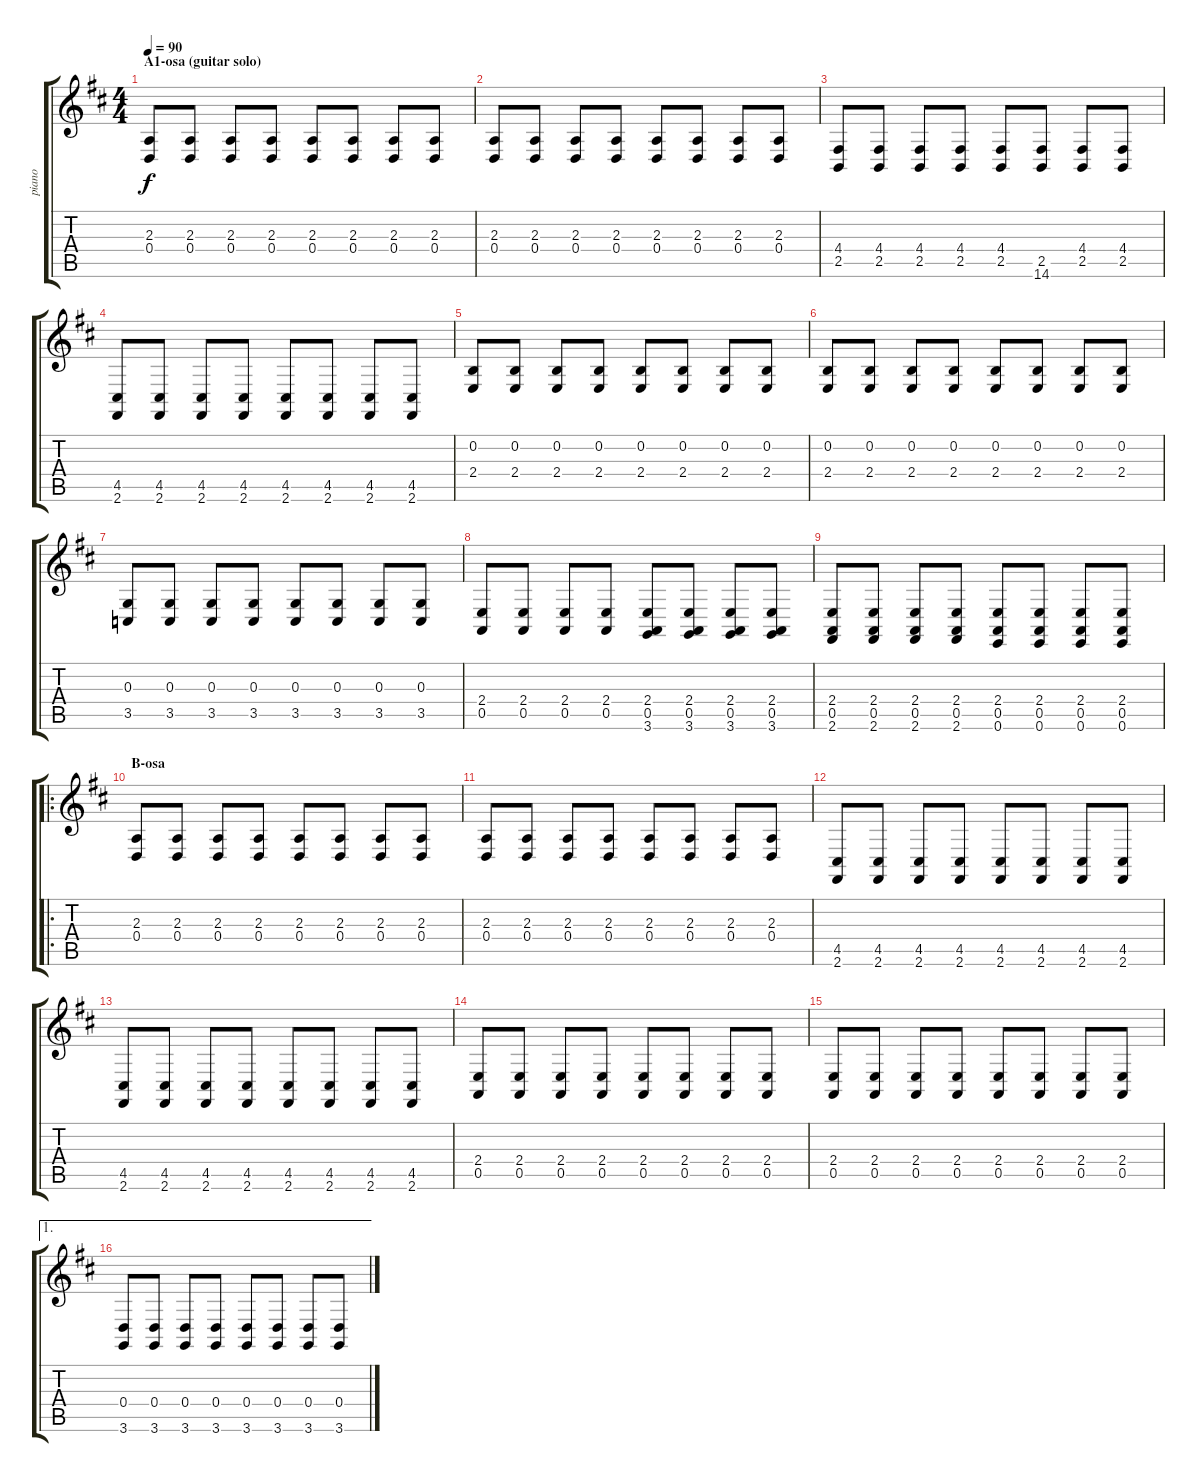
\track ("piano" "piano") {instrument acousticgrandpiano}
\staff {score tabs}
\tuning (E4 B3 G3 D3 A2 E2) {hide}
\ts (4 4)
\section ("" "A1-osa (guitar solo)")
\tempo 90
\clef g2
\ks d
(2.3 0.4).8{dy f} (2.3 0.4).8 (2.3 0.4).8 (2.3 0.4).8 (2.3 0.4).8 (2.3 0.4).8 (2.3 0.4).8 (2.3 0.4).8 |
(2.3 0.4).8 (2.3 0.4).8 (2.3 0.4).8 (2.3 0.4).8 (2.3 0.4).8 (2.3 0.4).8 (2.3 0.4).8 (2.3 0.4).8 |
(4.4 2.5).8 (4.4 2.5).8 (4.4 2.5).8 (4.4 2.5).8 (4.4 2.5).8 (2.5 14.6).8 (4.4 2.5).8 (4.4 2.5).8 |
(4.5 2.6).8 (4.5 2.6).8 (4.5 2.6).8 (4.5 2.6).8 (4.5 2.6).8 (4.5 2.6).8 (4.5 2.6).8 (4.5 2.6).8 |
(0.2 2.4).8 (0.2 2.4).8 (0.2 2.4).8 (0.2 2.4).8 (0.2 2.4).8 (0.2 2.4).8 (0.2 2.4).8 (0.2 2.4).8 |
(0.2 2.4).8 (0.2 2.4).8 (0.2 2.4).8 (0.2 2.4).8 (0.2 2.4).8 (0.2 2.4).8 (0.2 2.4).8 (0.2 2.4).8 |
(0.3 3.5).8 (0.3 3.5).8 (0.3 3.5).8 (0.3 3.5).8 (0.3 3.5).8 (0.3 3.5).8 (0.3 3.5).8 (0.3 3.5).8 |
(2.4 0.5).8 (2.4 0.5).8 (2.4 0.5).8 (2.4 0.5).8 (2.4 0.5 3.6).8 (2.4 0.5 3.6).8 (2.4 0.5 3.6).8 (2.4 0.5 3.6).8 |
(2.4 0.5 2.6).8 (2.4 0.5 2.6).8 (2.4 0.5 2.6).8 (2.4 0.5 2.6).8 (2.4 0.5 0.6).8 (2.4 0.5 0.6).8 (2.4 0.5 0.6).8 (2.4 0.5 0.6).8 |
\ro
\section ("" "B-osa")
(2.3 0.4).8 (2.3 0.4).8 (2.3 0.4).8 (2.3 0.4).8 (2.3 0.4).8 (2.3 0.4).8 (2.3 0.4).8 (2.3 0.4).8 |
(2.3 0.4).8 (2.3 0.4).8 (2.3 0.4).8 (2.3 0.4).8 (2.3 0.4).8 (2.3 0.4).8 (2.3 0.4).8 (2.3 0.4).8 |
(4.5 2.6).8 (4.5 2.6).8 (4.5 2.6).8 (4.5 2.6).8 (4.5 2.6).8 (4.5 2.6).8 (4.5 2.6).8 (4.5 2.6).8 |
(4.5 2.6).8 (4.5 2.6).8 (4.5 2.6).8 (4.5 2.6).8 (4.5 2.6).8 (4.5 2.6).8 (4.5 2.6).8 (4.5 2.6).8 |
(2.4 0.5).8 (2.4 0.5).8 (2.4 0.5).8 (2.4 0.5).8 (2.4 0.5).8 (2.4 0.5).8 (2.4 0.5).8 (2.4 0.5).8 |
(2.4 0.5).8 (2.4 0.5).8 (2.4 0.5).8 (2.4 0.5).8 (2.4 0.5).8 (2.4 0.5).8 (2.4 0.5).8 (2.4 0.5).8 |
\ae 1
(0.4 3.6).8 (0.4 3.6).8 (0.4 3.6).8 (0.4 3.6).8 (0.4 3.6).8 (0.4 3.6).8 (0.4 3.6).8 (0.4 3.6).8
